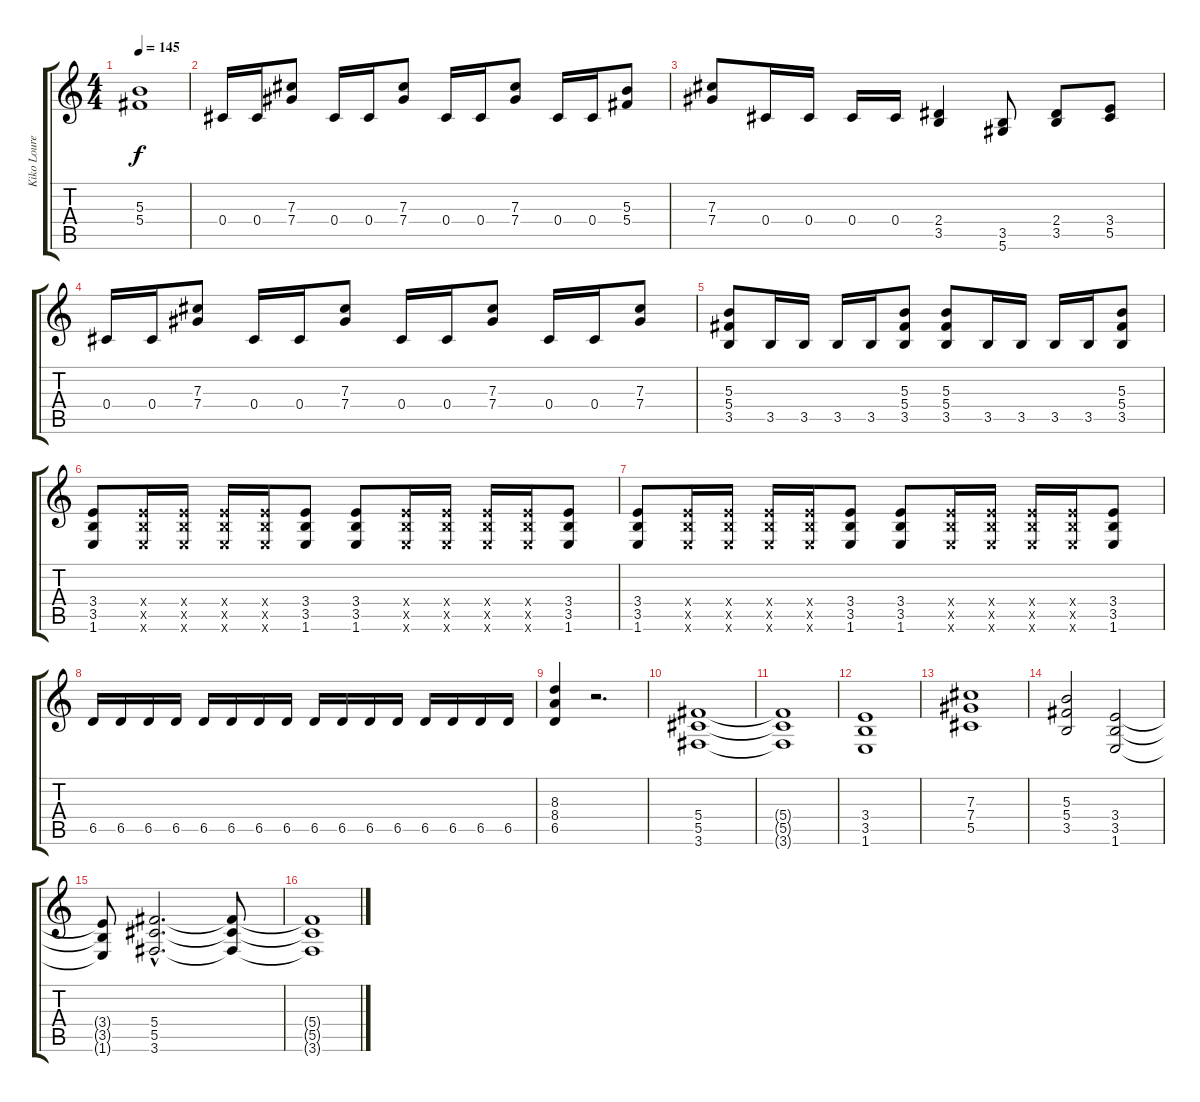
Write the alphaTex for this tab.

\track ("Kiko Loureiro" "Kiko Loure") {instrument distortionguitar}
\staff {score tabs}
\tuning (Eb4 Bb3 Gb3 Db3 Ab2 Eb2) {hide}
\ts (4 4)
\tempo 145
\clef g2
\ks c
(5.3 5.4).1{dy f} |
0.4.16 0.4.16 (7.3 7.4).8 0.4.16 0.4.16 (7.3 7.4).8 0.4.16 0.4.16 (7.3 7.4).8 0.4.16 0.4.16 (5.3 5.4).8 |
(7.3 7.4).8 0.4.16 0.4.16 0.4.16 0.4.16 (2.4 3.5).4 (3.5 5.6).8 (2.4 3.5).8 (3.4 5.5).8 |
0.4.16 0.4.16 (7.3 7.4).8 0.4.16 0.4.16 (7.3 7.4).8 0.4.16 0.4.16 (7.3 7.4).8 0.4.16 0.4.16 (7.3 7.4).8 |
(5.3 5.4 3.5).8 3.5.16 3.5.16 3.5.16 3.5.16 (5.3 5.4 3.5).8 (5.3 5.4 3.5).8 3.5.16 3.5.16 3.5.16 3.5.16 (5.3 5.4 3.5).8 |
(3.4 3.5 1.6).8 (3.4{x} 3.5{x} 1.6{x}).16 (3.4{x} 3.5{x} 1.6{x}).16 (3.4{x} 3.5{x} 1.6{x}).16 (3.4{x} 3.5{x} 1.6{x}).16 (3.4 3.5 1.6).8 (3.4 3.5 1.6).8 (3.4{x} 3.5{x} 1.6{x}).16 (3.4{x} 3.5{x} 1.6{x}).16 (3.4{x} 3.5{x} 1.6{x}).16 (3.4{x} 3.5{x} 1.6{x}).16 (3.4 3.5 1.6).8 |
(3.4 3.5 1.6).8 (3.4{x} 3.5{x} 1.6{x}).16 (3.4{x} 3.5{x} 1.6{x}).16 (3.4{x} 3.5{x} 1.6{x}).16 (3.4{x} 3.5{x} 1.6{x}).16 (3.4 3.5 1.6).8 (3.4 3.5 1.6).8 (3.4{x} 3.5{x} 1.6{x}).16 (3.4{x} 3.5{x} 1.6{x}).16 (3.4{x} 3.5{x} 1.6{x}).16 (3.4{x} 3.5{x} 1.6{x}).16 (3.4 3.5 1.6).8 |
6.5.16 6.5.16 6.5.16 6.5.16 6.5.16 6.5.16 6.5.16 6.5.16 6.5.16 6.5.16 6.5.16 6.5.16 6.5.16 6.5.16 6.5.16 6.5.16 |
(8.3 8.4 6.5).4 r.2{d} |
(5.4 5.5 3.6).1 |
(5.4{t} 5.5{t} 3.6{t}).1 |
(3.4 3.5 1.6).1 |
(7.3 7.4 5.5).1 |
(5.3 5.4 3.5).2 (3.4 3.5 1.6).2 |
(3.4{t} 3.5{t} 1.6{t}).8 (5.4{hac} 5.5{hac} 3.6{hac}).2{d} (5.4{t} 5.5{t} 3.6{t}).8 |
(5.4{t} 5.5{t} 3.6{t}).1
